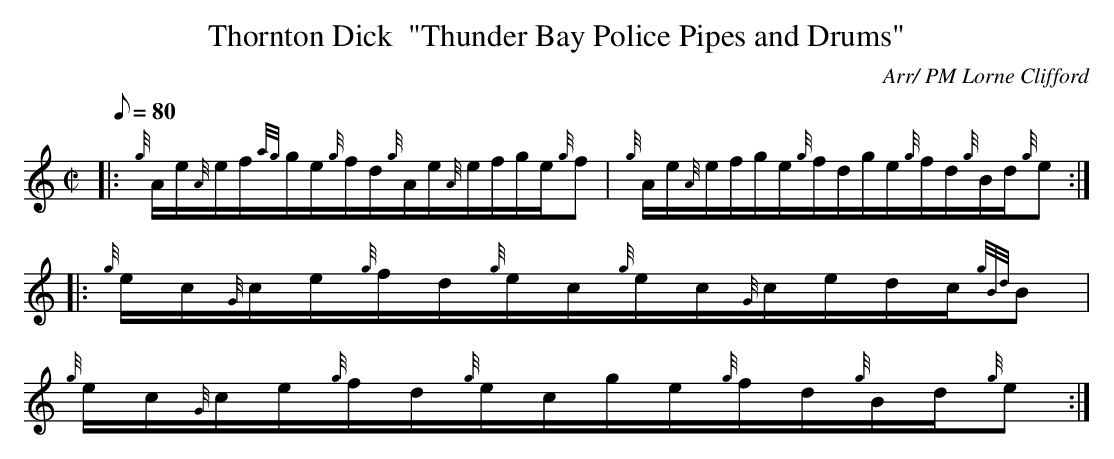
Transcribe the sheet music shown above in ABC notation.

X:1
T:Thornton Dick  "Thunder Bay Police Pipes and Drums"
M:C|
L:1/8
Q:80
C:Arr/ PM Lorne Clifford
K:HP
|: {g}A/2e/2{A}e/2f/2{ag}g/2e/2{g}f/2d/2{g}A/2e/2{A}e/2f/2g/2e/2{g}f | \
{g}A/2e/2{A}e/2f/2g/2e/2{g}f/2d/2g/2e/2{g}f/2d/2{g}B/2d/2{g}e :: \
{g}e/2c/2{G}c/2e/2{g}f/2d/2{g}e/2c/2{g}e/2c/2{G}c/2e/2d/2c/2{gBd}B |
{g}e/2c/2{G}c/2e/2{g}f/2d/2{g}e/2c/2g/2e/2{g}f/2d/2{g}B/2d/2{g}e :|
